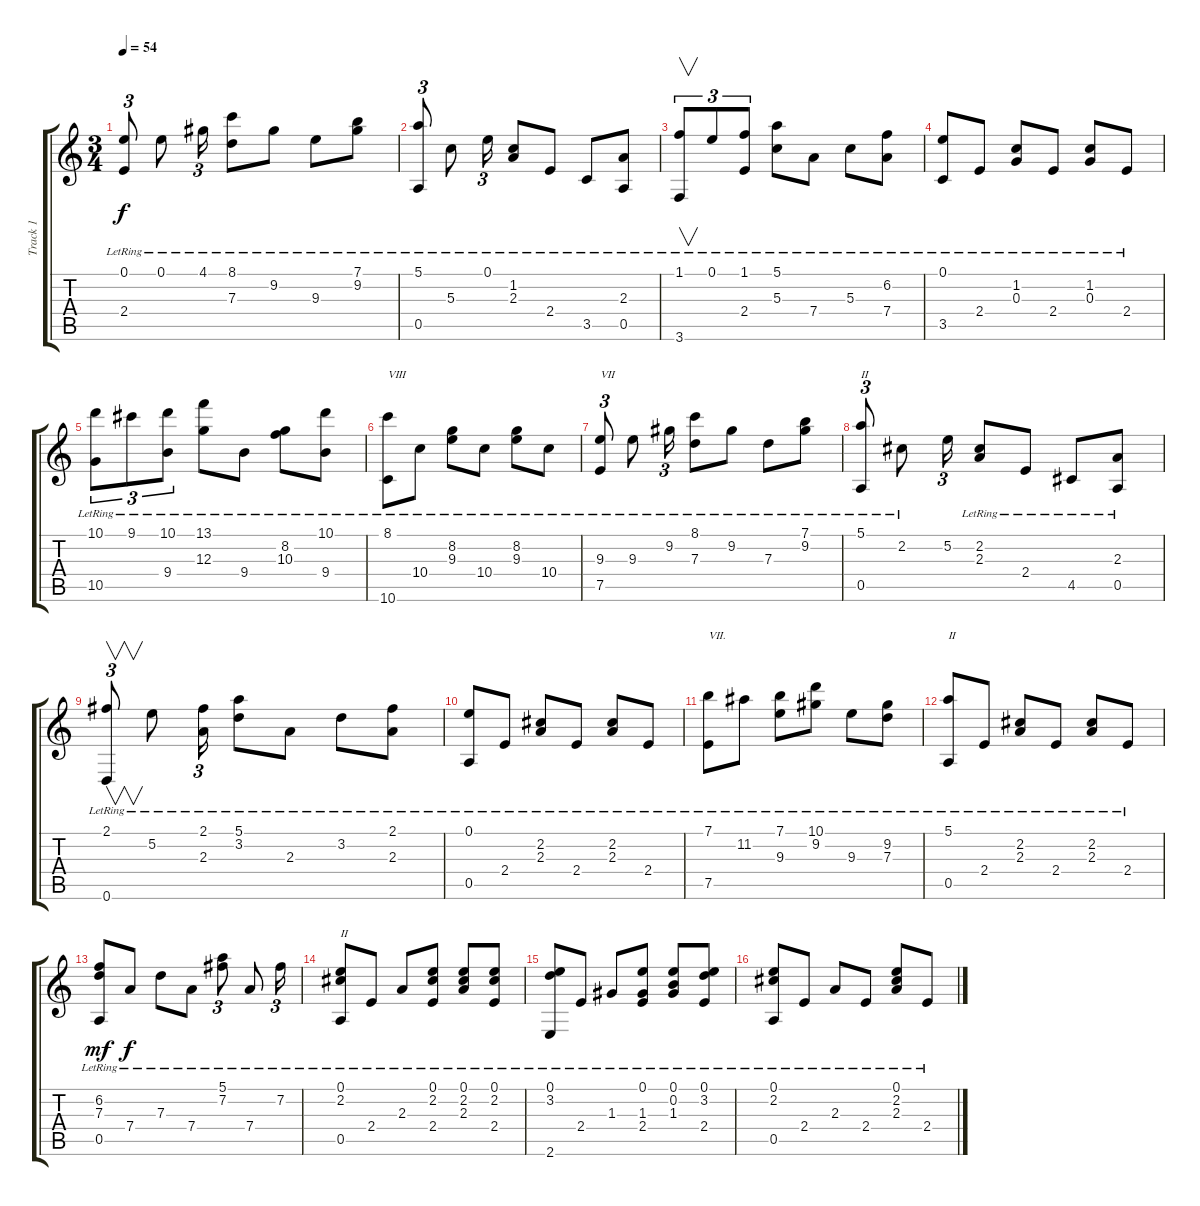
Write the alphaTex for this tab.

\track ("Track 1" "Track 1") {instrument acousticguitarnylon}
\staff {score tabs}
\tuning (E4 B3 G3 D3 A2 D2) {hide}
\ts (3 4)
\tempo 54
\clef g2
\ks c
(0.1{lr} 2.4{lr}).8{tu (3 2) dy f} 0.1{lr}.8 4.1{lr}.16{tu (3 2)} (8.1{lr} 7.3{lr}).8 9.2{lr}.8 9.3{lr}.8 (7.1{lr} 9.2{lr}).8 |
(5.1{lr} 0.5{lr}).8{tu (3 2)} 5.3{lr}.8 0.1{lr}.16{tu (3 2)} (1.2{lr} 2.3{lr}).8 2.4{lr}.8 3.5{lr}.8 (2.3{lr} 0.5{lr}).8 |
(1.1{lr} 3.6{lr}).8{v tu (3 2)} 0.1{lr}.8{tu (3 2)} (1.1{lr} 2.4{lr}).8{tu (3 2)} (5.1{lr} 5.3{lr}).8 7.4{lr}.8 5.3{lr}.8 (6.2{lr} 7.4{lr}).8 |
(0.1{lr} 3.5{lr}).8 2.4{lr}.8 (1.2{lr} 0.3{lr}).8 2.4{lr}.8 (1.2{lr} 0.3{lr}).8 2.4{lr}.8 |
(10.1{lr} 10.5{lr}).8{tu (3 2)} 9.1{lr}.8{tu (3 2)} (10.1{lr} 9.4{lr}).8{tu (3 2)} (13.1{lr} 12.3).8 9.4{lr}.8 (8.2 10.3{lr}).8 (10.1{lr} 9.4{lr}).8 |
(8.1{lr} 10.6{lr}).8{txt "VIII"} 10.4{lr}.8 (8.2{lr} 9.3{lr}).8 10.4{lr}.8 (8.2{lr} 9.3{lr}).8 10.4{lr}.8 |
(9.3{lr} 7.5{lr}).8{tu (3 2) txt "VII"} 9.3{lr}.8 9.2{lr}.16{tu (3 2)} (8.1{lr} 7.3{lr}).8 9.2{lr}.8 7.3{lr}.8 (7.1{lr} 9.2{lr}).8 |
(5.1{lr} 0.5{lr}).8{tu (3 2) txt "II"} 2.2{lr}.8 5.2.16{tu (3 2)} (2.2{lr} 2.3{lr}).8 2.4{lr}.8 4.5{lr}.8 (2.3{lr} 0.5{lr}).8 |
(2.1{lr} 0.6{lr}).8{v tu (3 2)} 5.2{lr}.8 (2.1{lr} 2.3{lr}).16{tu (3 2)} (5.1{lr} 3.2{lr}).8 2.3{lr}.8 3.2{lr}.8 (2.1{lr} 2.3{lr}).8 |
(0.1{lr} 0.5{lr}).8 2.4{lr}.8 (2.2{lr} 2.3{lr}).8 2.4{lr}.8 (2.2{lr} 2.3{lr}).8 2.4{lr}.8 |
(7.1{lr} 7.5{lr}).8{txt "VII."} 11.2{lr}.8 (7.1{lr} 9.3{lr}).8 (10.1{lr} 9.2{lr}).8 9.3{lr}.8 (9.2{lr} 7.3{lr}).8 |
(5.1{lr} 0.5{lr}).8{txt "II"} 2.4{lr}.8 (2.2{lr} 2.3{lr}).8 2.4{lr}.8 (2.2{lr} 2.3{lr}).8 2.4{lr}.8 |
(6.2{lr} 7.3{lr} 0.5{lr}).8{dy mf} 7.4{lr}.8{dy f} 7.3{lr}.8 7.4{lr}.8 (5.1{lr} 7.2{lr}).8{tu (3 2)} 7.4{lr}.8 7.2{lr}.16{tu (3 2)} |
(0.1{lr} 2.2{lr} 0.5{lr}).8{txt "II"} 2.4{lr}.8 2.3{lr}.8 (0.1{lr} 2.2{lr} 2.4{lr}).8 (0.1{lr} 2.2{lr} 2.3{lr}).8 (0.1{lr} 2.2{lr} 2.4{lr}).8 |
(0.1{lr} 3.2{lr} 2.6{lr}).8 2.4{lr}.8 1.3{lr}.8 (0.1{lr} 1.3{lr} 2.4{lr}).8 (0.1{lr} 0.2{lr} 1.3{lr}).8 (0.1{lr} 3.2{lr} 2.4{lr}).8 |
(0.1{lr} 2.2{lr} 0.5{lr}).8 2.4{lr}.8 2.3{lr}.8 2.4{lr}.8 (0.1{lr} 2.2{lr} 2.3{lr}).8 2.4{lr}.8
